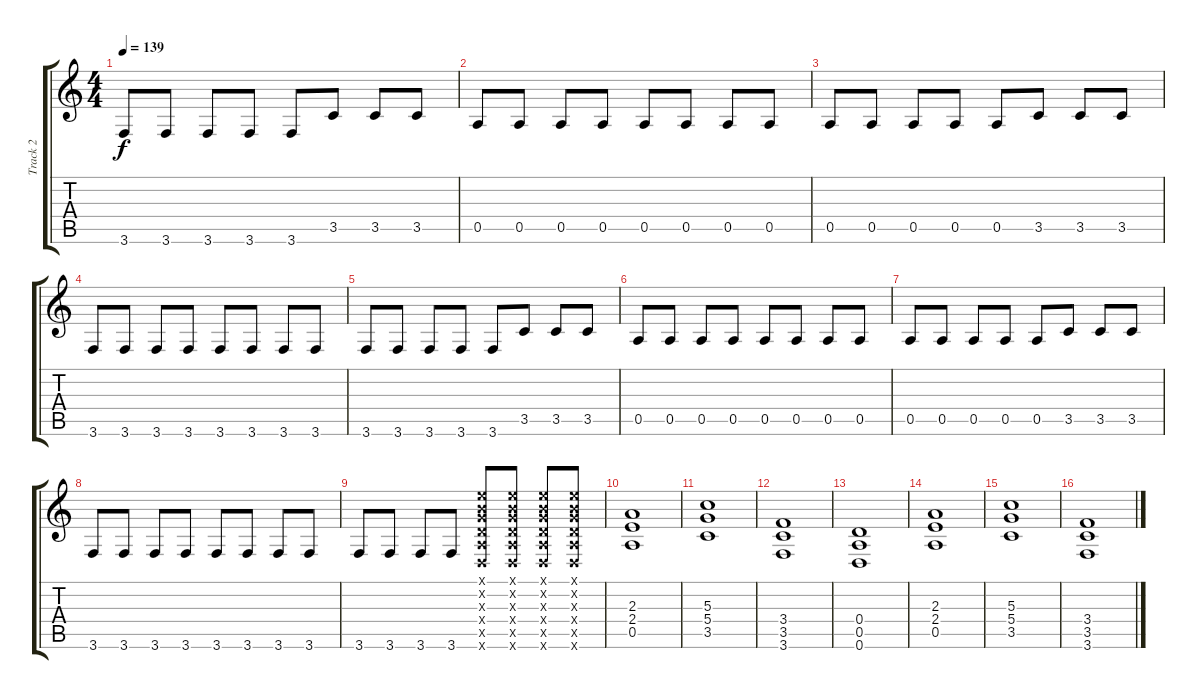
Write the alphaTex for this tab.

\track ("Track 2" "Track 2") {instrument distortionguitar}
\staff {score tabs}
\tuning (E4 B3 G3 D3 A2 D2) {hide}
\ts (4 4)
\tempo 139
\clef g2
\ks c
3.6.8{dy f} 3.6.8 3.6.8 3.6.8 3.6.8 3.5.8 3.5.8 3.5.8 |
0.5.8 0.5.8 0.5.8 0.5.8 0.5.8 0.5.8 0.5.8 0.5.8 |
0.5.8 0.5.8 0.5.8 0.5.8 0.5.8 3.5.8 3.5.8 3.5.8 |
3.6.8 3.6.8 3.6.8 3.6.8 3.6.8 3.6.8 3.6.8 3.6.8 |
3.6.8 3.6.8 3.6.8 3.6.8 3.6.8 3.5.8 3.5.8 3.5.8 |
0.5.8 0.5.8 0.5.8 0.5.8 0.5.8 0.5.8 0.5.8 0.5.8 |
0.5.8 0.5.8 0.5.8 0.5.8 0.5.8 3.5.8 3.5.8 3.5.8 |
3.6.8 3.6.8 3.6.8 3.6.8 3.6.8 3.6.8 3.6.8 3.6.8 |
3.6.8 3.6.8 3.6.8 3.6.8 (0.1{x} 0.2{x} 0.3{x} 0.4{x} 0.5{x} 0.6{x}).8 (0.1{x} 0.2{x} 0.3{x} 0.4{x} 0.5{x} 0.6{x}).8 (0.1{x} 0.2{x} 0.3{x} 0.4{x} 0.5{x} 0.6{x}).8 (0.1{x} 0.2{x} 0.3{x} 0.4{x} 0.5{x} 0.6{x}).8 |
(2.3 2.4 0.5).1 |
(5.3 5.4 3.5).1 |
(3.4 3.5 3.6).1 |
(0.4 0.5 0.6).1 |
(2.3 2.4 0.5).1 |
(5.3 5.4 3.5).1 |
(3.4 3.5 3.6).1
